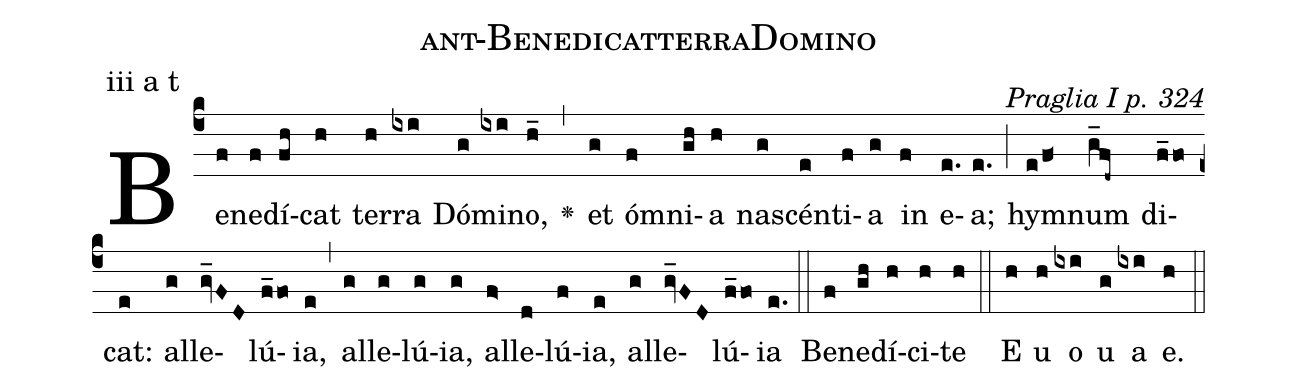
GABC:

name: ant-BenedicatterraDomino;
commentary: Praglia I p. 324;
annotation: iii a t;
%%
(c4) Be(f)ne(f)dí(fh)cat(h) ter(h)ra(ixi) Dó(g)mi(ixi)no,(h_) <v>\greheightstar</v>(,) et(g) óm(f)ni(gh)a(h) na(g)scén(e)ti(f)a(g) in(f) e(e.)a;(e.) (;) hym(e/f<)num(g_1fd~) di(f_fo)cat:(e) al(g)le(gv_FD)lú(f_fo)ia,(e) (,) al(g)le(g)lú(g)ia,(g) al(f>)le(d)lú(f)ia,(e) al(g)le(gv_FD)lú(f_fo)ia(e.) (::) Be(f)ne(gh)dí(h)ci(h)te(h) (::)
E(h) u(h) o(ixi) u(g) a(ixi) e.(h) (::)
